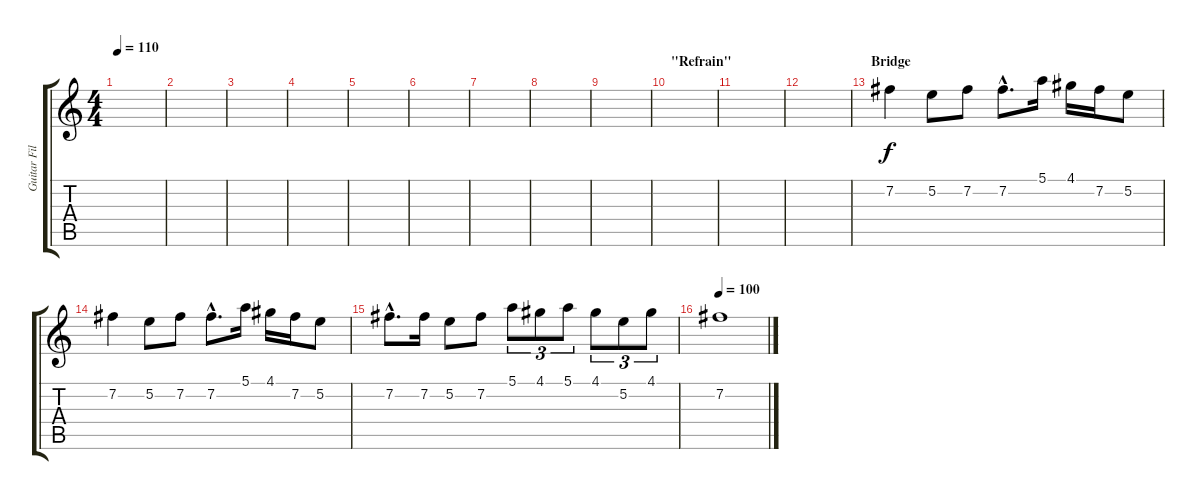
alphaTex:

\track ("Guitar Fills" "Guitar Fil") {instrument distortionguitar}
\staff {score tabs}
\tuning (E4 B3 G3 D3 A2 E2) {hide}
\ts (4 4)
\tempo 110
\clef g2
\ks c
|
|
|
|
|
|
|
|
|
\section ("" "\"Refrain\"")
|
|
|
\section ("" "Bridge")
7.2.4 5.2.8 7.2.8 7.2{hac}.8{d} 5.1.16 4.1.16 7.2.16 5.2.8 |
7.2.4 5.2.8 7.2.8 7.2{hac}.8{d} 5.1.16 4.1.16 7.2.16 5.2.8 |
7.2{hac}.8{d} 7.2.16 5.2.8 7.2.8 5.1.8{tu (3 2)} 4.1.8{tu (3 2)} 5.1.8{tu (3 2)} 4.1.8{tu (3 2)} 5.2.8{tu (3 2)} 4.1.8{tu (3 2)} |
\tempo 100
7.2.1
